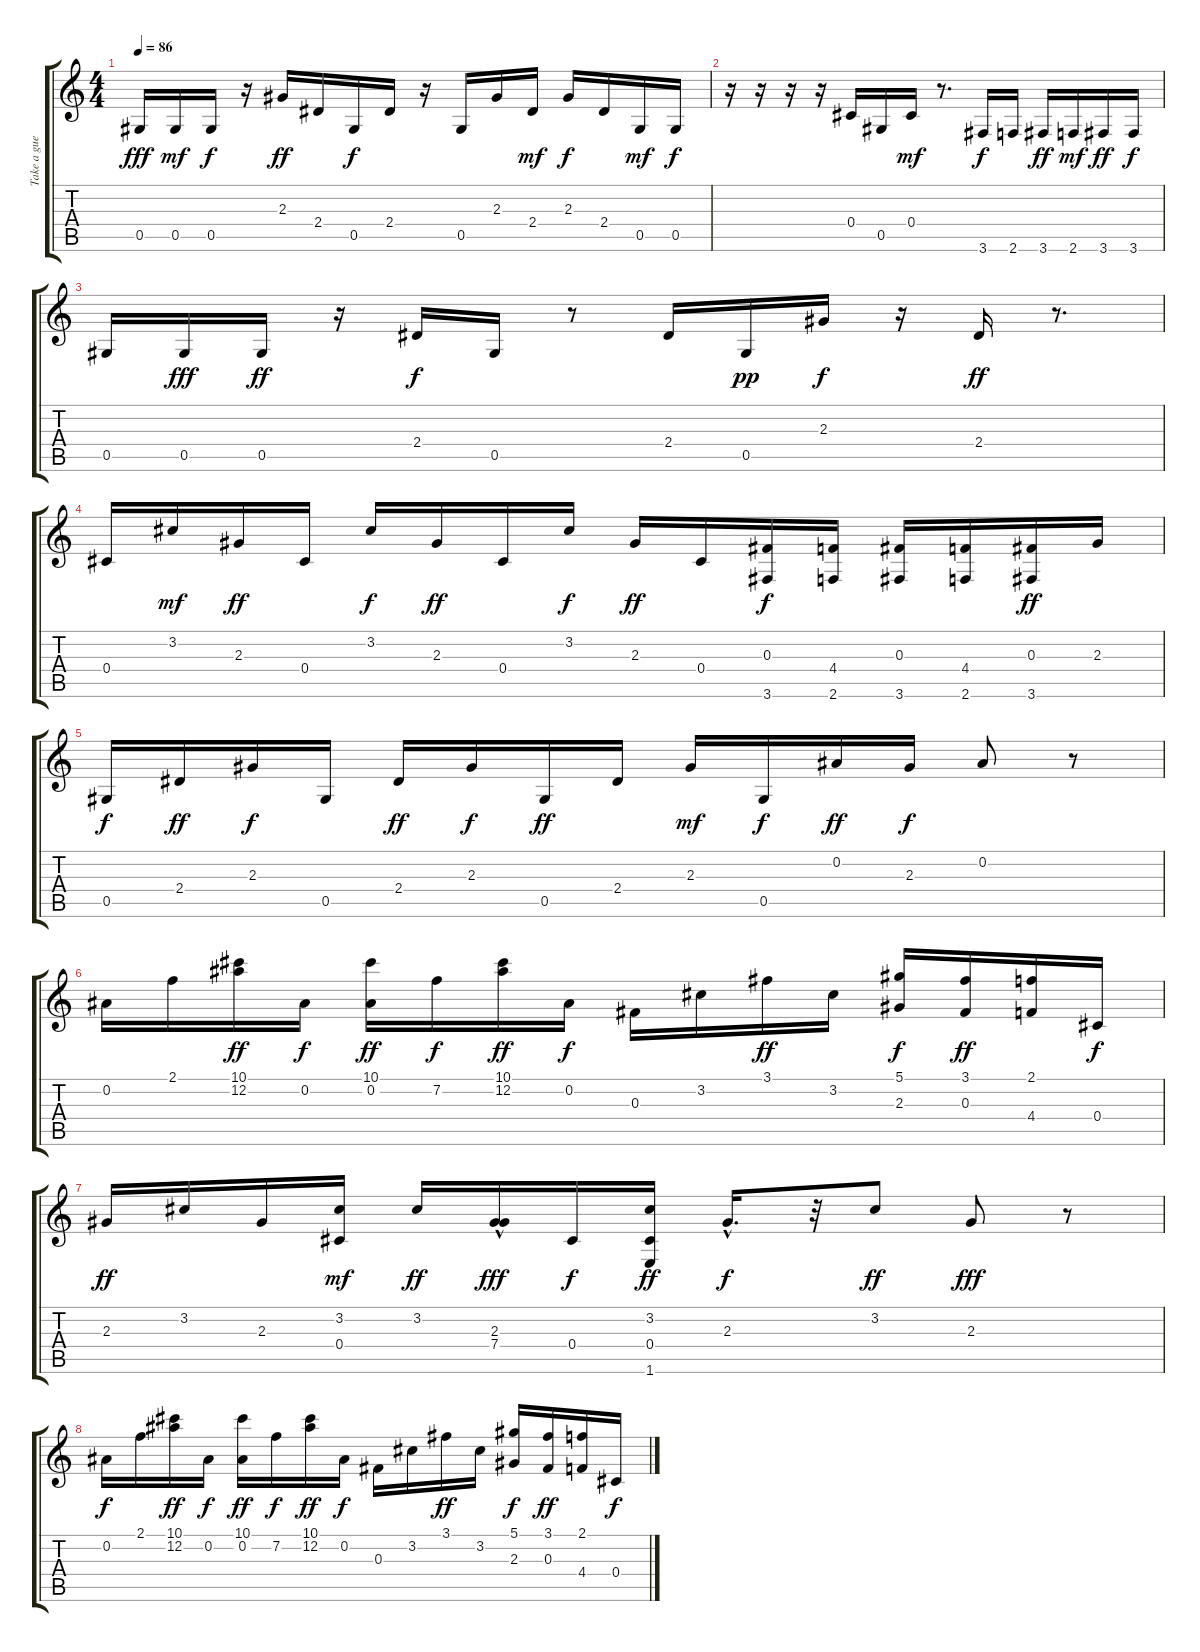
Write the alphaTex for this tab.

\track ("Take a guess" "Take a gue") {instrument distortionguitar}
\staff {score tabs}
\tuning (Eb4 Bb3 Gb3 Db3 Ab2 Eb2) {hide}
\ts (4 4)
\tempo 86
\clef g2
\ks c
0.5.16{dy fff} 0.5.16{dy mf} 0.5.16{dy f} r.16 2.3.16{dy ff} 2.4.16 0.5.16{dy f} 2.4.16 r.16 0.5.16 2.3.16 2.4.16{dy mf} 2.3.16{dy f} 2.4.16 0.5.16{dy mf} 0.5.16{dy f} |
r.16 r.16 r.16 r.16 0.4.16 0.5.16 0.4.16{dy mf} r.8{d} 3.6.16{dy f} 2.6.16 3.6.16{dy ff} 2.6.16{dy mf} 3.6.16{dy ff} 3.6.16{dy f} |
0.5.16 0.5.16{dy fff} 0.5.16{dy ff} r.16 2.4.16{dy f} 0.5.16 r.8 2.4.16 0.5.16{dy pp} 2.3.16{dy f} r.16 2.4.16{dy ff} r.8{d} |
0.4.16 3.2.16{dy mf} 2.3.16{dy ff} 0.4.16 3.2.16{dy f} 2.3.16{dy ff} 0.4.16 3.2.16{dy f} 2.3.16{dy ff} 0.4.16 (0.3 3.6).16{dy f} (4.4 2.6).16 (0.3 3.6).16 (4.4 2.6).16 (0.3 3.6).16{dy ff} 2.3.16 |
0.5.16{dy f} 2.4.16{dy ff} 2.3.16{dy f} 0.5.16 2.4.16{dy ff} 2.3.16{dy f} 0.5.16{dy ff} 2.4.16 2.3.16{dy mf} 0.5.16{dy f} 0.2.16{dy ff} 2.3.16{dy f} 0.2.8 r.8 |
0.2.16 2.1.16 (10.1 12.2).16{dy ff} 0.2.16{dy f} (10.1 0.2).16{dy ff} 7.2.16{dy f} (10.1 12.2).16{dy ff} 0.2.16{dy f} 0.3.16 3.2.16 3.1.16{dy ff} 3.2.16 (5.1 2.3).16{dy f} (3.1 0.3).16{dy ff} (2.1 4.4).16 0.4.16{dy f} |
2.3.16{dy ff} 3.2.16 2.3.16 (3.2 0.4).16{dy mf} 3.2.16{dy ff} (2.3{hac} 7.4{hac}).16{dy fff} 0.4.16{dy f} (3.2 0.4 1.6).16{dy ff} 2.3{hac}.16{d dy f} r.32 3.2.8{dy ff} 2.3.8{dy fff} r.8 |
0.2.16{dy f} 2.1.16 (10.1 12.2).16{dy ff} 0.2.16{dy f} (10.1 0.2).16{dy ff} 7.2.16{dy f} (10.1 12.2).16{dy ff} 0.2.16{dy f} 0.3.16 3.2.16 3.1.16{dy ff} 3.2.16 (5.1 2.3).16{dy f} (3.1 0.3).16{dy ff} (2.1 4.4).16 0.4.16{dy f}
